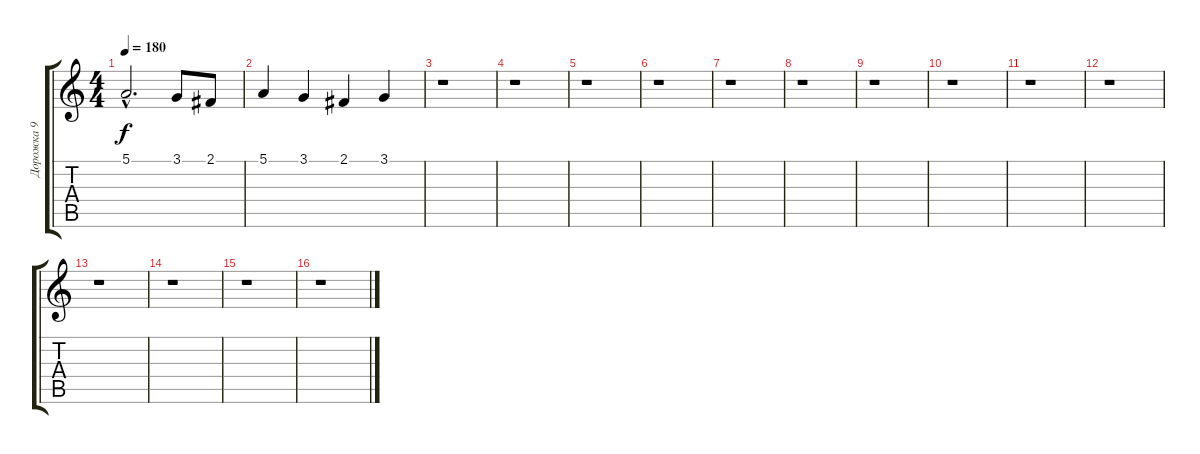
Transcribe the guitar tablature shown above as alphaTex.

\track ("Дорожка 9" "Дорожка 9") {instrument brasssection}
\staff {score tabs}
\tuning (E4 B3 G3 D3 A2 E2) {hide}
\ts (4 4)
\tempo 180
\clef g2
\ks c
5.1{hac}.2{d dy f} 3.1.8 2.1.8 |
5.1.4 3.1.4 2.1.4 3.1.4 |
r.1 |
r.1 |
r.1 |
r.1 |
r.1 |
r.1 |
r.1 |
r.1 |
r.1 |
r.1 |
r.1 |
r.1 |
r.1 |
r.1
